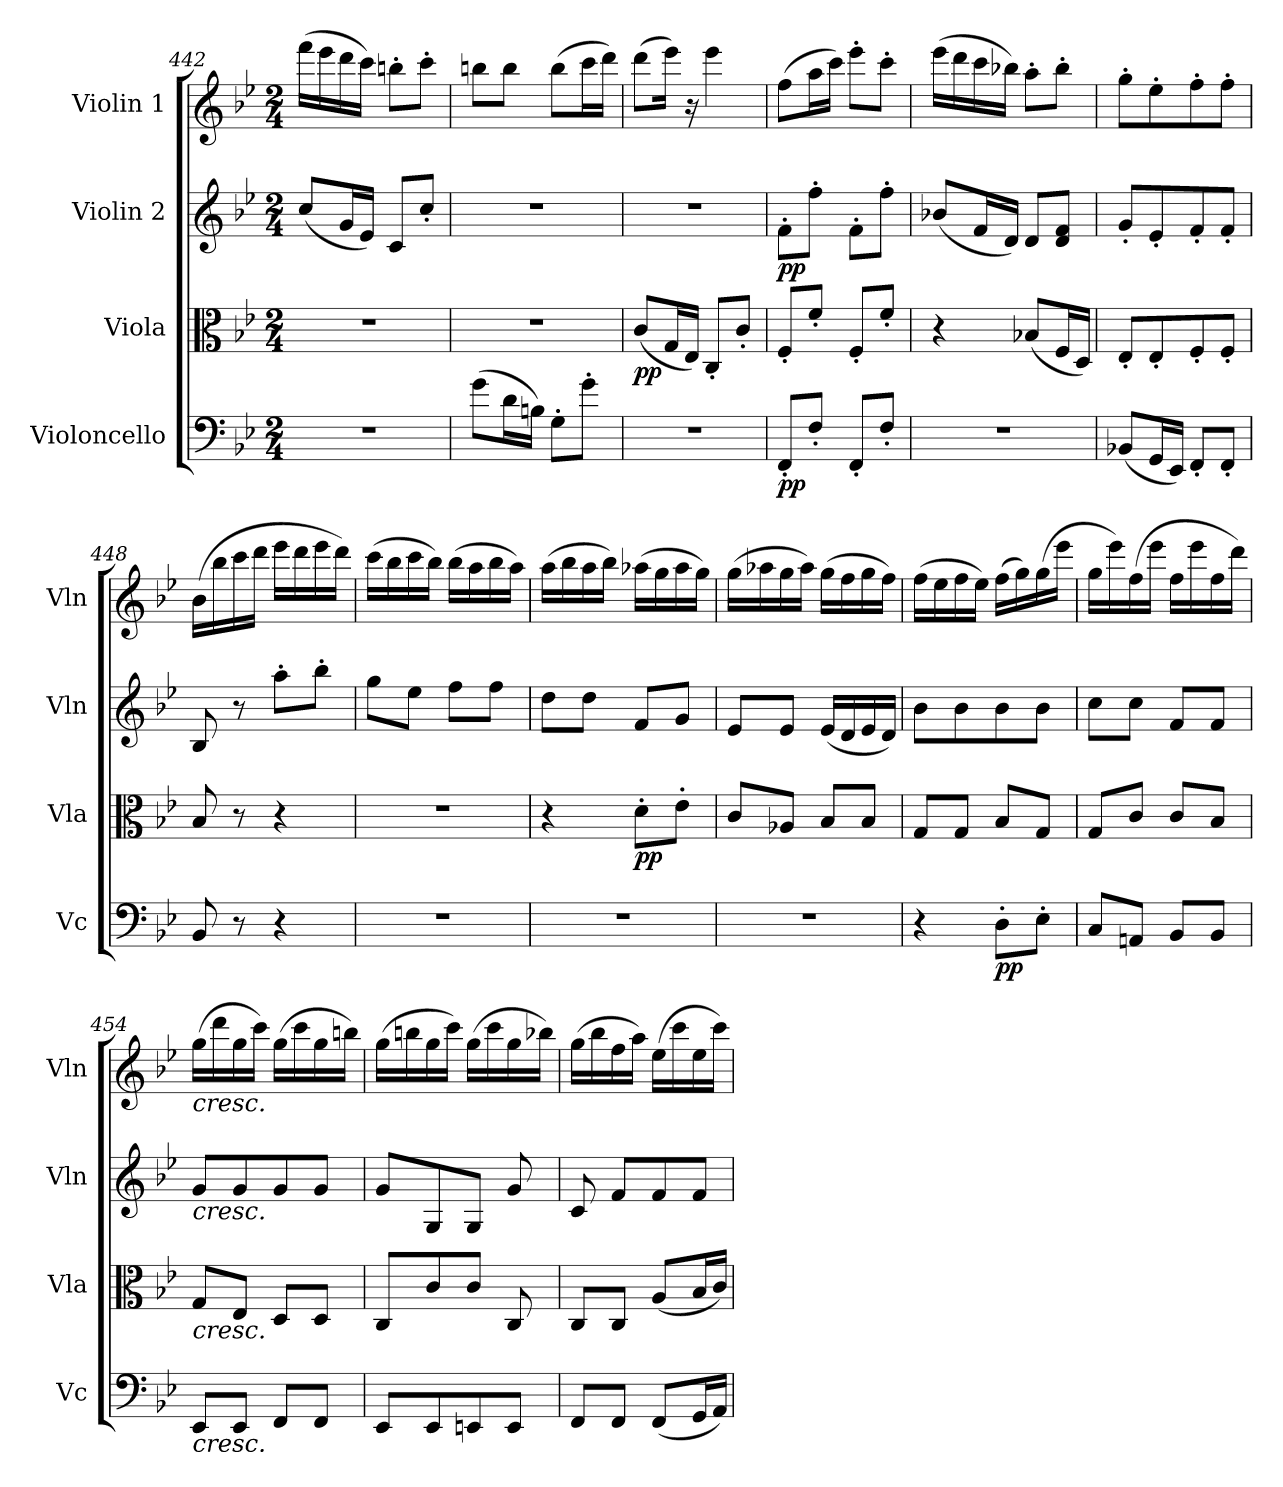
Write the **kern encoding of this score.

**kern	**dynam	**kern	**dynam	**kern	**dynam	**kern	**dynam
*part4	*part4	*part3	*part3	*part2	*part2	*part1	*part1
*staff4	*staff4	*staff3	*staff3	*staff2	*staff2	*staff1	*staff1
*I"Violoncello	*	*I"Viola	*	*I"Violin 2	*	*I"Violin 1	*
*I'Vc	*	*I'Vla	*	*I'Vln	*	*I'Vln	*
*clefF4	*	*clefC3	*	*clefG2	*	*clefG2	*
*k[b-e-]	*	*k[b-e-]	*	*k[b-e-]	*	*k[b-e-]	*
*M2/4	*	*M2/4	*	*M2/4	*	*M2/4	*
=442	=442	=442	=442	=442	=442	=442	=442
2r	.	2r	.	(8cc/L	.	(16fff\LL	.
.	.	.	.	.	.	16eee-\	.
.	.	.	.	16g/L	.	16ddd\	.
.	.	.	.	16e-/JJ)	.	16ccc\JJ)	.
.	.	.	.	8c/L	.	8bbn'\L	.
.	.	.	.	8cc'/J	.	8ccc'\J	.
!!LO:LB:g=z
=443	=443	=443	=443	=443	=443	=443	=443
(8g\L	.	2r	.	2r	.	8bbn\L	.
16d\L	.	.	.	.	.	8bb\J	.
16Bn\JJ)	.	.	.	.	.	.	.
8G'\L	.	.	.	.	.	(8bb\L	.
8g'\J	.	.	.	.	.	16ccc\L	.
.	.	.	.	.	.	16ddd\JJ)	.
=444	=444	=444	=444	=444	=444	=444	=444
!	!	!	!LO:DY:b	!	!	!	!
2r	.	(8c/L	pp	2r	.	(8ddd\L	.
.	.	16G/L	.	.	.	16eee-\Jk)	.
.	.	16E-/JJ)	.	.	.	16r	.
.	.	8C'/L	.	.	.	4eee-\	.
.	.	8c'/J	.	.	.	.	.
=445	=445	=445	=445	=445	=445	=445	=445
!	!LO:DY:b	!	!	!	!LO:DY:b	!	!
8FF'/L	pp	8F'/L	.	8f'\L	pp	(8ff\L	.
8F'/J	.	8f'/J	.	8ff'\J	.	16aa\L	.
.	.	.	.	.	.	16ccc\JJ)	.
8FF'/L	.	8F'/L	.	8f'\L	.	8eee-'\L	.
8F'/J	.	8f'/J	.	8ff'\J	.	8ccc'\J	.
=446	=446	=446	=446	=446	=446	=446	=446
2r	.	4r	.	(8b-X/L	.	(16eee-\LL	.
.	.	.	.	.	.	16ddd\	.
.	.	.	.	16f/L	.	16ccc\	.
.	.	.	.	16d/JJ)	.	16bb-X\JJ)	.
.	.	(8B-X/L	.	8d/L	.	8aa'\L	.
.	.	16F/L	.	8d/ 8f/J	.	8bb-'\J	.
.	.	16D/JJ)	.	.	.	.	.
=447	=447	=447	=447	=447	=447	=447	=447
(8BB-X/L	.	8E-'/L	.	8g'/L	.	8gg'\L	.
16GG/L	.	8E-'/	.	8e-'/	.	8ee-'\	.
16EE-/JJ)	.	.	.	.	.	.	.
8FF'/L	.	8F'/	.	8f'/	.	8ff'\	.
8FF'/J	.	8F'/J	.	8f'/J	.	8ff'\J	.
=448	=448	=448	=448	=448	=448	=448	=448
8BB-/	.	8B-/	.	8B-/	.	(16b-\LL	.
.	.	.	.	.	.	16bb-\	.
8r	.	8r	.	8r	.	16ccc\	.
.	.	.	.	.	.	16ddd\JJ	.
!	!	!	!	!	!LO:DY:b	!	!
!	!	!	!	!	!LO:DY:n=1:b	!	!LO:DY:b
!	!	!	!	!	!	!	!LO:DY:n=1:b
4r	.	4r	.	8aa'\L	other-dynamics pp	16eee-\LL	other-dynamics pp
.	.	.	.	.	.	16ddd\	.
.	.	.	.	8bb-'\J	.	16eee-\	.
.	.	.	.	.	.	16ddd\JJ)	.
!!LO:PB:g=z
=449	=449	=449	=449	=449	=449	=449	=449
2r	.	2r	.	8gg\L	.	(16ccc\LL	.
.	.	.	.	.	.	16bb-\	.
.	.	.	.	8ee-\J	.	16ccc\	.
.	.	.	.	.	.	16bb-\JJ)	.
.	.	.	.	8ff\L	.	(16bb-\LL	.
.	.	.	.	.	.	16aa\	.
.	.	.	.	8ff\J	.	16bb-\	.
.	.	.	.	.	.	16aa\JJ)	.
=450	=450	=450	=450	=450	=450	=450	=450
2r	.	4r	.	8dd\L	.	(16aa\LL	.
.	.	.	.	.	.	16bb-\	.
.	.	.	.	8dd\J	.	16aa\	.
.	.	.	.	.	.	16bb-\JJ)	.
!	!	!	!LO:DY:b	!	!	!	!
.	.	8d'\L	pp	8f/L	.	(16aa-X\LL	.
.	.	.	.	.	.	16gg\	.
.	.	8e-'\J	.	8g/J	.	16aa-\	.
.	.	.	.	.	.	16gg\JJ)	.
=451	=451	=451	=451	=451	=451	=451	=451
2r	.	8c/L	.	8e-/L	.	(16gg\LL	.
.	.	.	.	.	.	16aa-X\	.
.	.	8A-X/J	.	8e-/J	.	16gg\	.
.	.	.	.	.	.	16aa-\JJ)	.
.	.	8B-/L	.	(16e-/LL	.	(16gg\LL	.
.	.	.	.	16d/	.	16ff\	.
.	.	8B-/J	.	16e-/	.	16gg\	.
.	.	.	.	16d/JJ)	.	16ff\JJ)	.
=452	=452	=452	=452	=452	=452	=452	=452
4r	.	8G/L	.	8b-\L	.	(16ff\LL	.
.	.	.	.	.	.	16ee-\	.
.	.	8G/J	.	8b-\	.	16ff\	.
.	.	.	.	.	.	16ee-\JJ)	.
!	!LO:DY:b	!	!	!	!	!	!
8D'\L	pp	8B-/L	.	8b-\	.	(16ff\LL	.
.	.	.	.	.	.	16gg\)	.
8E-'\J	.	8G/J	.	8b-\J	.	(16gg\	.
.	.	.	.	.	.	16eee-\JJ	.
=453	=453	=453	=453	=453	=453	=453	=453
8C/L	.	8G/L	.	8cc\L	.	16gg\LL	.
.	.	.	.	.	.	16eee-\)	.
8AAn/J	.	8c/J	.	8cc\J	.	(16ff\	.
.	.	.	.	.	.	16eee-\JJ	.
8BB-/L	.	8c/L	.	8f/L	.	16ff\LL	.
.	.	.	.	.	.	16eee-\	.
8BB-/J	.	8B-/J	.	8f/J	.	16ff\	.
.	.	.	.	.	.	16ddd\JJ)	.
!!LO:LB:g=z
=454	=454	=454	=454	=454	=454	=454	=454
!	!	!	!	!	!	!LO:TX:b:i:t=cresc.	!
!	!	!	!	!LO:TX:b:i:t=cresc.	!	!	!
!	!	!LO:TX:b:i:t=cresc.	!	!	!	!	!
!LO:TX:b:i:t=cresc.	!	!	!	!	!	!	!
8EE-/L	.	8G/L	.	8g/L	.	(16gg\LL	.
.	.	.	.	.	.	16ddd\	.
8EE-/J	.	8E-/J	.	8g/	.	16gg\	.
.	.	.	.	.	.	16ccc\JJ)	.
8FF/L	.	8D/L	.	8g/	.	(16gg\LL	.
.	.	.	.	.	.	16ccc\	.
8FF/J	.	8D/J	.	8g/J	.	16gg\	.
.	.	.	.	.	.	16bbn\JJ)	.
!!LO:LB:g=z
=455	=455	=455	=455	=455	=455	=455	=455
8EE-/L	.	8C/L	.	8g/L	.	(16gg\LL	.
.	.	.	.	.	.	16bbn\	.
8EE-/	.	8c/	.	8G/	.	16gg\	.
.	.	.	.	.	.	16ccc\JJ)	.
8EEn/	.	8c/J	.	8G/J	.	(16gg\LL	.
.	.	.	.	.	.	16ccc\	.
8EE/J	.	8C/	.	8g/	.	16gg\	.
.	.	.	.	.	.	16bb-X\JJ)	.
=456	=456	=456	=456	=456	=456	=456	=456
8FF/L	.	8C/L	.	8c/	.	(16gg\LL	.
.	.	.	.	.	.	16bb-\	.
8FF/J	.	8C/J	.	8f/L	.	16ff\	.
.	.	.	.	.	.	16aa\JJ)	.
(8FF/L	.	(8A/L	.	8f/	.	(16ee-\LL	.
.	.	.	.	.	.	16ccc\	.
16GG/L	.	16B-/L	.	8f/J	.	16ee-\	.
16AA/JJ)	.	16c/JJ)	.	.	.	16ccc\JJ)	.
=	=	=	=	=	=	=	=
*-	*-	*-	*-	*-	*-	*-	*-
